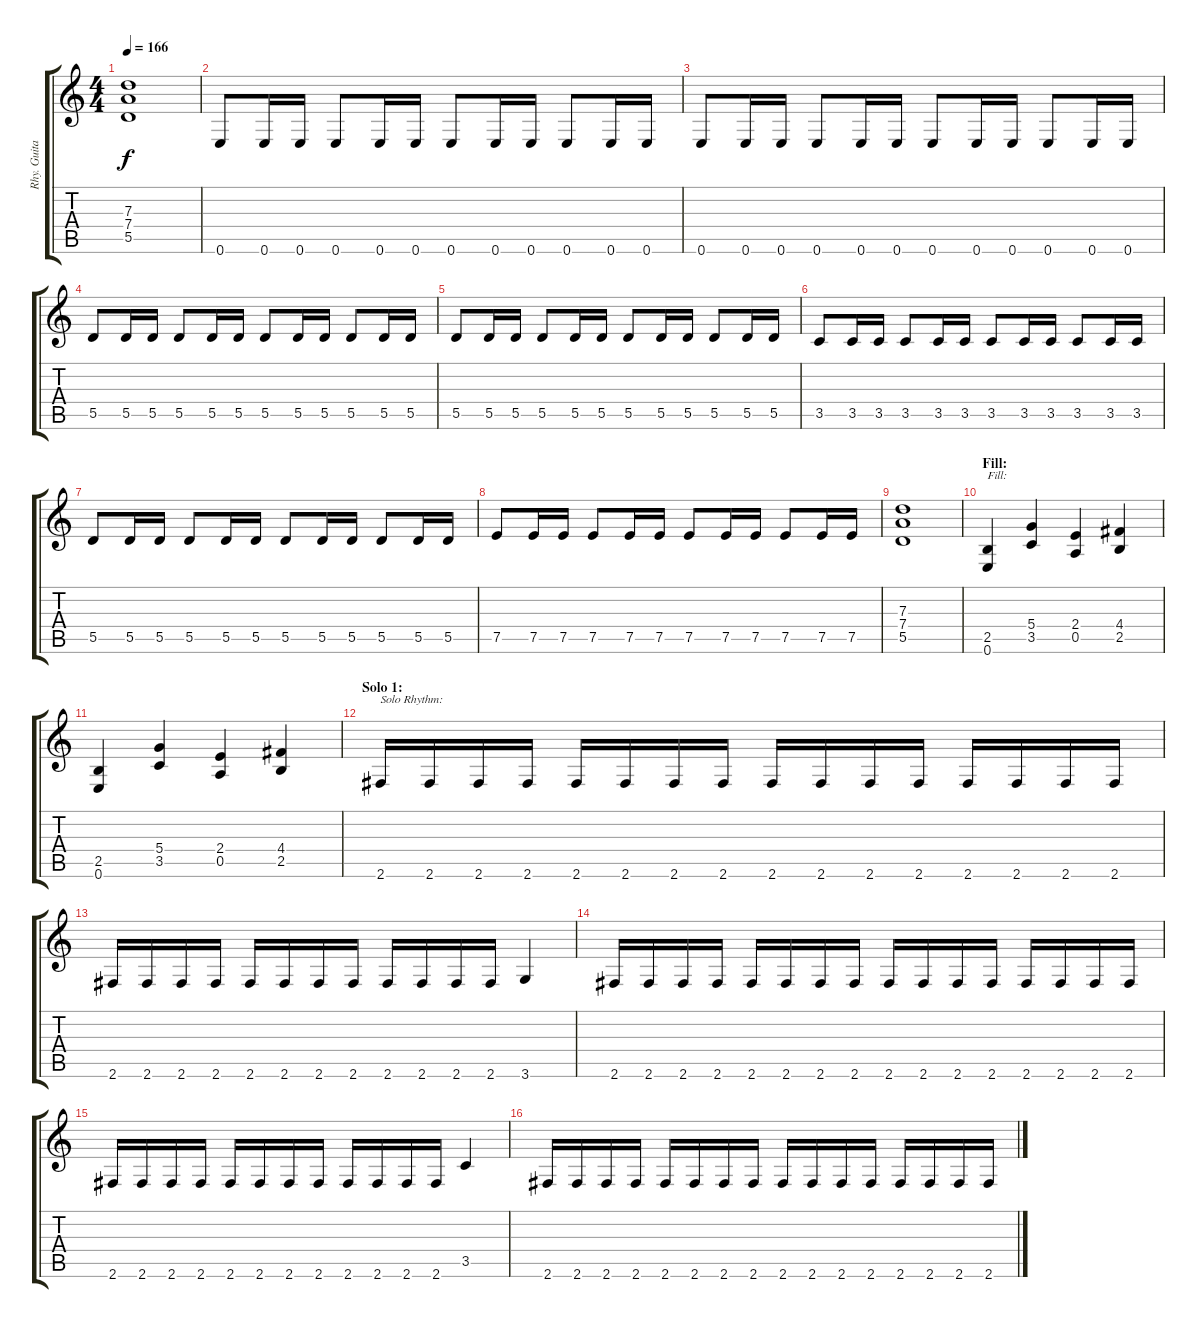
\track ("Rhy. Guitar II" "Rhy. Guita") {instrument distortionguitar}
\staff {score tabs}
\tuning (E4 B3 G3 D3 A2 E2) {hide}
\ts (4 4)
\tempo 166
\clef g2
\ks c
(7.3 7.4 5.5).1{dy f} |
0.6.8 0.6.16 0.6.16 0.6.8 0.6.16 0.6.16 0.6.8 0.6.16 0.6.16 0.6.8 0.6.16 0.6.16 |
0.6.8 0.6.16 0.6.16 0.6.8 0.6.16 0.6.16 0.6.8 0.6.16 0.6.16 0.6.8 0.6.16 0.6.16 |
5.5.8 5.5.16 5.5.16 5.5.8 5.5.16 5.5.16 5.5.8 5.5.16 5.5.16 5.5.8 5.5.16 5.5.16 |
5.5.8 5.5.16 5.5.16 5.5.8 5.5.16 5.5.16 5.5.8 5.5.16 5.5.16 5.5.8 5.5.16 5.5.16 |
3.5.8 3.5.16 3.5.16 3.5.8 3.5.16 3.5.16 3.5.8 3.5.16 3.5.16 3.5.8 3.5.16 3.5.16 |
5.5.8 5.5.16 5.5.16 5.5.8 5.5.16 5.5.16 5.5.8 5.5.16 5.5.16 5.5.8 5.5.16 5.5.16 |
7.5.8 7.5.16 7.5.16 7.5.8 7.5.16 7.5.16 7.5.8 7.5.16 7.5.16 7.5.8 7.5.16 7.5.16 |
(7.3 7.4 5.5).1 |
\section ("" "Fill:")
(2.5 0.6).4{txt "Fill:"} (5.4 3.5).4 (2.4 0.5).4 (4.4 2.5).4 |
(2.5 0.6).4 (5.4 3.5).4 (2.4 0.5).4 (4.4 2.5).4 |
\section ("" "Solo 1:")
2.6.16{txt "Solo Rhythm:"} 2.6.16 2.6.16 2.6.16 2.6.16 2.6.16 2.6.16 2.6.16 2.6.16 2.6.16 2.6.16 2.6.16 2.6.16 2.6.16 2.6.16 2.6.16 |
2.6.16 2.6.16 2.6.16 2.6.16 2.6.16 2.6.16 2.6.16 2.6.16 2.6.16 2.6.16 2.6.16 2.6.16 3.6.4 |
2.6.16 2.6.16 2.6.16 2.6.16 2.6.16 2.6.16 2.6.16 2.6.16 2.6.16 2.6.16 2.6.16 2.6.16 2.6.16 2.6.16 2.6.16 2.6.16 |
2.6.16 2.6.16 2.6.16 2.6.16 2.6.16 2.6.16 2.6.16 2.6.16 2.6.16 2.6.16 2.6.16 2.6.16 3.5.4 |
2.6.16 2.6.16 2.6.16 2.6.16 2.6.16 2.6.16 2.6.16 2.6.16 2.6.16 2.6.16 2.6.16 2.6.16 2.6.16 2.6.16 2.6.16 2.6.16
